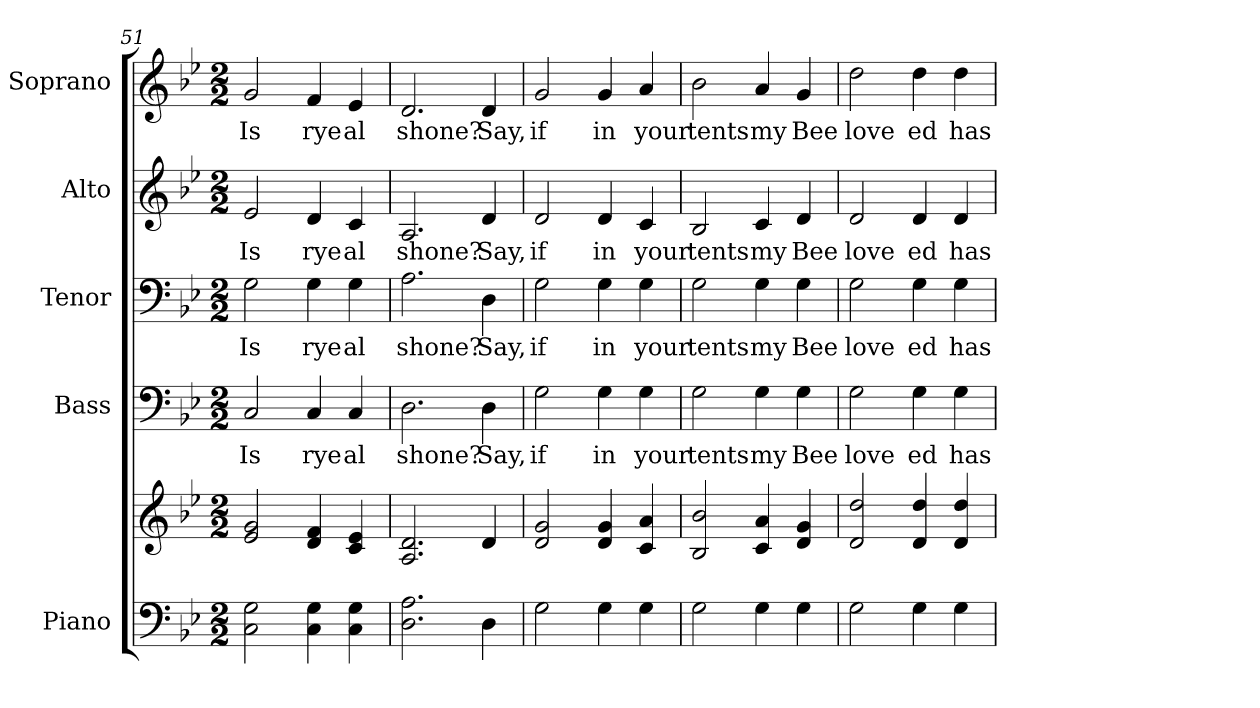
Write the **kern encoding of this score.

**kern	**kern	**kern	**text	**kern	**text	**kern	**text	**kern	**text
*part5	*part5	*part4	*part4	*part3	*part3	*part2	*part2	*part1	*part1
*staff6	*staff5	*staff4	*staff4	*staff3	*staff3	*staff2	*staff2	*staff1	*staff1
*I"Piano	*	*I"Bass	*	*I"Tenor	*	*I"Alto	*	*I"Soprano	*
*I'Pno.	*	*I'B.	*	*I'T.	*	*I'A.	*	*I'S.	*
!!LO:PB:g=z
*clefF4	*clefG2	*clefF4	*	*clefF4	*	*clefG2	*	*clefG2	*
*k[b-e-]	*k[b-e-]	*k[b-e-]	*	*k[b-e-]	*	*k[b-e-]	*	*k[b-e-]	*
*B-:	*B-:	*B-:	*	*B-:	*	*B-:	*	*B-:	*
*M2/2	*M2/2	*M2/2	*	*M2/2	*	*M2/2	*	*M2/2	*
=51	=51	=51	=51	=51	=51	=51	=51	=51	=51
!	!	!	!LO:LY:b:color=#000000	!	!	!	!	!	!
!	!	!	!	!	!LO:LY:b:color=#000000	!	!	!	!
!	!	!	!	!	!	!	!LO:LY:b:color=#000000	!	!
!	!	!	!	!	!	!	!	!	!LO:LY:b:color=#000000
2Ci\ 2Gi	2e-i/ 2gi	2Ci/	Is	2Gi\	Is	2e-i/	Is	2gi/	Is
!	!	!	!LO:LY:b:color=#000000	!	!	!	!	!	!
!	!	!	!	!	!LO:LY:b:color=#000000	!	!	!	!
!	!	!	!	!	!	!	!LO:LY:b:color=#000000	!	!
!	!	!	!	!	!	!	!	!	!LO:LY:b:color=#000000
4Ci\ 4Gi	4di/ 4fi	4Ci/	rye	4Gi\	rye	4di/	rye	4fi/	rye
!	!	!	!LO:LY:b:color=#000000	!	!	!	!	!	!
!	!	!	!	!	!LO:LY:b:color=#000000	!	!	!	!
!	!	!	!	!	!	!	!LO:LY:b:color=#000000	!	!
!	!	!	!	!	!	!	!	!	!LO:LY:b:color=#000000
4Ci\ 4Gi	4ci/ 4e-i	4Ci/	al	4Gi\	al	4ci/	al	4e-i/	al
=52	=52	=52	=52	=52	=52	=52	=52	=52	=52
!	!	!	!LO:LY:b:color=#000000	!	!	!	!	!	!
!	!	!	!	!	!LO:LY:b:color=#000000	!	!	!	!
!	!	!	!	!	!	!	!LO:LY:b:color=#000000	!	!
!	!	!	!	!	!	!	!	!	!LO:LY:b:color=#000000
2.Di\ 2.Ai	2.Ai/ 2.di	2.Di\	shone?	2.Ai\	shone?	2.Ai/	shone?	2.di/	shone?
!	!	!	!LO:LY:b:color=#000000	!	!	!	!	!	!
!	!	!	!	!	!LO:LY:b:color=#000000	!	!	!	!
!	!	!	!	!	!	!	!LO:LY:b:color=#000000	!	!
!	!	!	!	!	!	!	!	!	!LO:LY:b:color=#000000
4Di\	4di/	4Di\	Say,	4Di\	Say,	4di/	Say,	4di/	Say,
!!LO:LB:g=z
=53	=53	=53	=53	=53	=53	=53	=53	=53	=53
!	!	!	!LO:LY:b:color=#000000	!	!	!	!	!	!
!	!	!	!	!	!LO:LY:b:color=#000000	!	!	!	!
!	!	!	!	!	!	!	!LO:LY:b:color=#000000	!	!
!	!	!	!	!	!	!	!	!	!LO:LY:b:color=#000000
2Gi\	2di/ 2gi	2Gi\	if	2Gi\	if	2di/	if	2gi/	if
!	!	!	!LO:LY:b:color=#000000	!	!	!	!	!	!
!	!	!	!	!	!LO:LY:b:color=#000000	!	!	!	!
!	!	!	!	!	!	!	!LO:LY:b:color=#000000	!	!
!	!	!	!	!	!	!	!	!	!LO:LY:b:color=#000000
4Gi\	4di/ 4gi	4Gi\	in	4Gi\	in	4di/	in	4gi/	in
!	!	!	!LO:LY:b:color=#000000	!	!	!	!	!	!
!	!	!	!	!	!LO:LY:b:color=#000000	!	!	!	!
!	!	!	!	!	!	!	!LO:LY:b:color=#000000	!	!
!	!	!	!	!	!	!	!	!	!LO:LY:b:color=#000000
4Gi\	4ci/ 4ai	4Gi\	your	4Gi\	your	4ci/	your	4ai/	your
=54	=54	=54	=54	=54	=54	=54	=54	=54	=54
!	!	!	!LO:LY:b:color=#000000	!	!	!	!	!	!
!	!	!	!	!	!LO:LY:b:color=#000000	!	!	!	!
!	!	!	!	!	!	!	!LO:LY:b:color=#000000	!	!
!	!	!	!	!	!	!	!	!	!LO:LY:b:color=#000000
2Gi\	2B-i/ 2b-i	2Gi\	tents	2Gi\	tents	2B-i/	tents	2b-i\	tents
!	!	!	!LO:LY:b:color=#000000	!	!	!	!	!	!
!	!	!	!	!	!LO:LY:b:color=#000000	!	!	!	!
!	!	!	!	!	!	!	!LO:LY:b:color=#000000	!	!
!	!	!	!	!	!	!	!	!	!LO:LY:b:color=#000000
4Gi\	4ci/ 4ai	4Gi\	my	4Gi\	my	4ci/	my	4ai/	my
!	!	!	!LO:LY:b:color=#000000	!	!	!	!	!	!
!	!	!	!	!	!LO:LY:b:color=#000000	!	!	!	!
!	!	!	!	!	!	!	!LO:LY:b:color=#000000	!	!
!	!	!	!	!	!	!	!	!	!LO:LY:b:color=#000000
4Gi\	4di/ 4gi	4Gi\	Bee	4Gi\	Bee	4di/	Bee	4gi/	Bee
!!LO:PB:g=z
=55	=55	=55	=55	=55	=55	=55	=55	=55	=55
!	!	!	!LO:LY:b:color=#000000	!	!	!	!	!	!
!	!	!	!	!	!LO:LY:b:color=#000000	!	!	!	!
!	!	!	!	!	!	!	!LO:LY:b:color=#000000	!	!
!	!	!	!	!	!	!	!	!	!LO:LY:b:color=#000000
2Gi\	2di/ 2ddi	2Gi\	love	2Gi\	love	2di/	love	2ddi\	love
!	!	!	!LO:LY:b:color=#000000	!	!	!	!	!	!
!	!	!	!	!	!LO:LY:b:color=#000000	!	!	!	!
!	!	!	!	!	!	!	!LO:LY:b:color=#000000	!	!
!	!	!	!	!	!	!	!	!	!LO:LY:b:color=#000000
4Gi\	4di/ 4ddi	4Gi\	ed	4Gi\	ed	4di/	ed	4ddi\	ed
!	!	!	!LO:LY:b:color=#000000	!	!	!	!	!	!
!	!	!	!	!	!LO:LY:b:color=#000000	!	!	!	!
!	!	!	!	!	!	!	!LO:LY:b:color=#000000	!	!
!	!	!	!	!	!	!	!	!	!LO:LY:b:color=#000000
4Gi\	4di/ 4ddi	4Gi\	has	4Gi\	has	4di/	has	4ddi\	has
=	=	=	=	=	=	=	=	=	=
*-	*-	*-	*-	*-	*-	*-	*-	*-	*-
